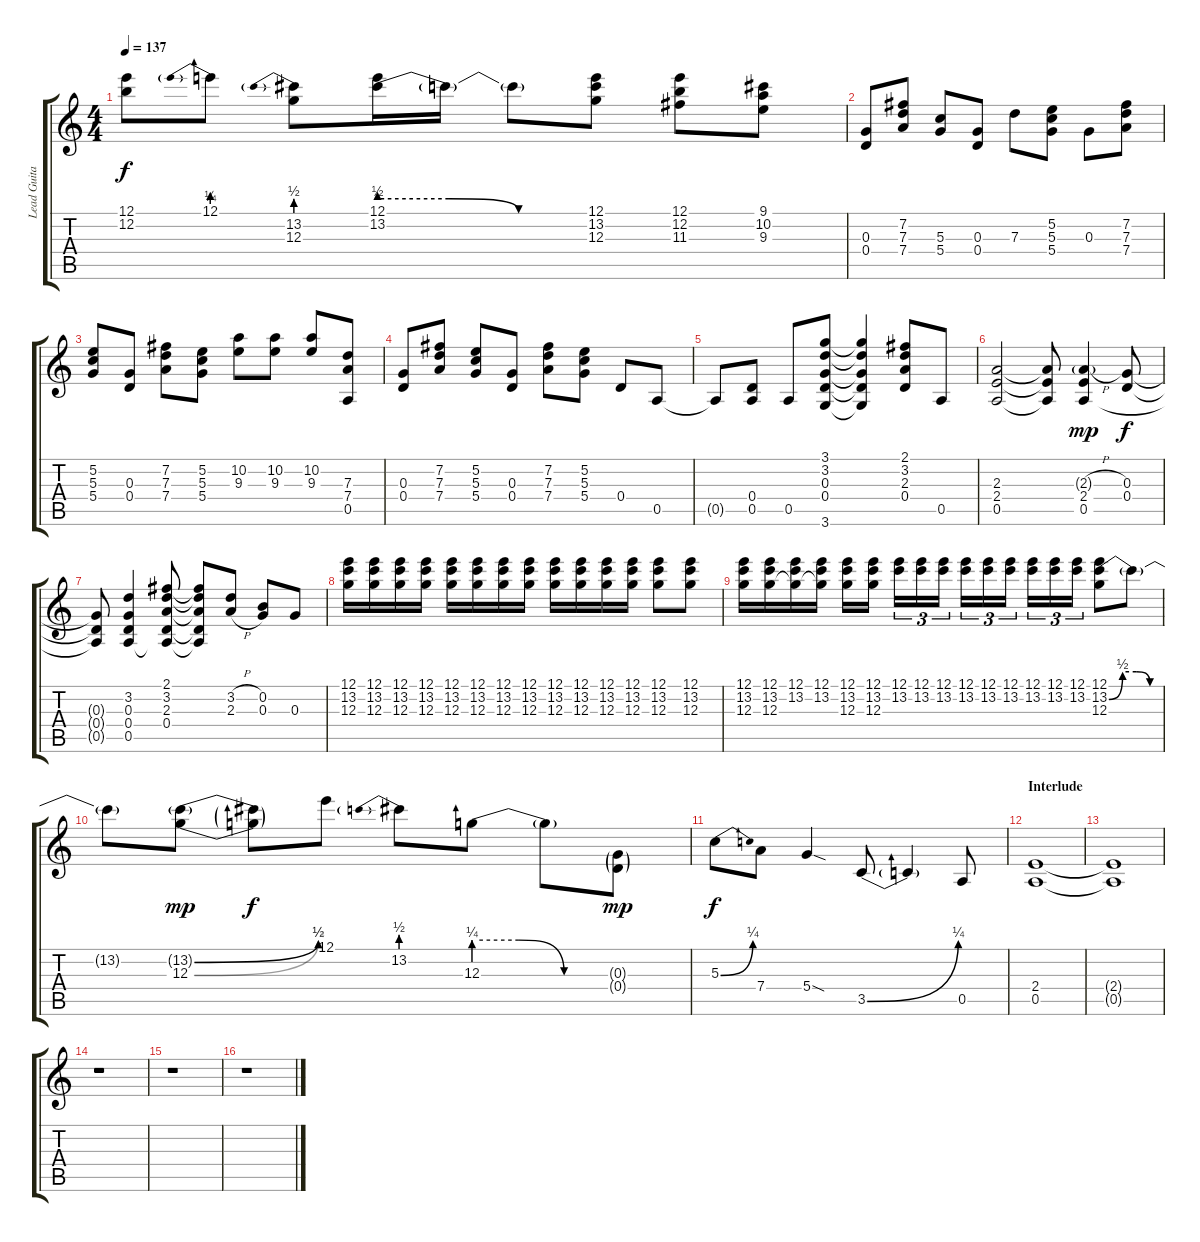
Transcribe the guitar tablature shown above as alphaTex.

\track ("Lead Guitar" "Lead Guita") {instrument overdrivenguitar}
\staff {score tabs}
\tuning (E4 B3 G3 D3 A2 E2) {hide}
\ts (4 4)
\tempo 137
\clef g2
\ks c
(12.1{t} 12.2{t}).8{dy f} 12.1{be (prebend 0 1 60 1)}.8 (13.2{be (prebend 0 2 60 2)} 12.3).8 (12.1 13.2{be (custom 0 2 20 2 40 0 60 0)}).16 13.2{t}.16 13.2{t}.8 (12.1 13.2 12.3).8 (12.1 12.2 11.3).8 (9.1 10.2 9.3).8 |
(0.3 0.4).8 (7.2 7.3 7.4).8 (5.3 5.4).8 (0.3 0.4).8 7.3.8 (5.2 5.3 5.4).8 0.3.8 (7.2 7.3 7.4).8 |
(5.2 5.3 5.4).8 (0.3 0.4).8 (7.2 7.3 7.4).8 (5.2 5.3 5.4).8 (10.2 9.3).8 (10.2 9.3).8 (10.2 9.3).8 (7.3 7.4 0.5).8 |
(0.3 0.4).8 (7.2 7.3 7.4).8 (5.2 5.3 5.4).8 (0.3 0.4).8 (7.2 7.3 7.4).8 (5.2 5.3 5.4).8 0.4.8 0.5.8 |
0.5{t}.8 (0.4 0.5).8 0.5.8 (3.1 3.2 0.3 0.4 3.6).8 (3.1{t} 3.2{t} 0.3{t} 0.4{t} 3.6{t}).4 (2.1 3.2 2.3 0.4).8 0.5.8 |
(2.3 2.4 0.5).2 (2.3{t} 2.4{t} 0.5{t}).8 (2.3{h g} 2.4 0.5).4{dy mp} (0.3 0.4).8{dy f} |
(0.3{t} 0.4{t} 0.5{t}).8 (3.2 0.3 0.4 0.5).4 (2.1 3.2 2.3 0.4 0.5{t}).8 (2.1{t} 3.2{t} 2.3{t} 0.4{t} 0.5{t}).8 (3.2{h} 2.3{h}).8 (0.2 0.3).8 0.3.8 |
(12.1 13.2 12.3).16 (12.1 13.2 12.3).16 (12.1 13.2 12.3).16 (12.1 13.2 12.3).16 (12.1 13.2 12.3).16 (12.1 13.2 12.3).16 (12.1 13.2 12.3).16 (12.1 13.2 12.3).16 (12.1 13.2 12.3).16 (12.1 13.2 12.3).16 (12.1 13.2 12.3).16 (12.1 13.2 12.3).16 (12.1 13.2 12.3).8 (12.1 13.2 12.3).8 |
(12.1 13.2 12.3).16 (12.1 13.2 12.3).16 (12.1 13.2 12.3{t}).16 (12.1 13.2 12.3{t}).16 (12.1 13.2 12.3).16 (12.1 13.2 12.3).16 (12.1 13.2).16{tu (3 2)} (12.1 13.2).16{tu (3 2)} (12.1 13.2).16{tu (3 2)} (12.1 13.2).16{tu (3 2)} (12.1 13.2).16{tu (3 2)} (12.1 13.2).16{tu (3 2)} (12.1 13.2).16{tu (3 2)} (12.1 13.2).16{tu (3 2)} (12.1 13.2).16{tu (3 2)} (12.1 13.2{be (custom 0 0 15 2 30 2 45 0 60 0)} 12.3).8 13.2{t}.8 |
13.2{t}.8 (13.2{be (bend 0 0 60 2) g} 12.3{be (bend 0 0 60 1)}).8{dy mp} (13.2{t} 12.3{t}).8{dy f} 12.1.8 13.2{be (prebend 0 2 60 2)}.8 12.3{be (custom 0 1 20 1 40 0 60 0)}.8 12.3{t}.8 (0.3{g} 0.4{g}).8{dy mp} |
5.3{be (bend 0 0 60 1)}.8{dy f} 7.4.8 5.4{sod}.4 3.5{be (bend 0 0 60 1)}.8 3.5{t}.4 0.5.8 |
\section ("" "Interlude")
(2.4 0.5).1 |
(2.4{t} 0.5{t}).1 |
r.1 |
r.1 |
r.1
